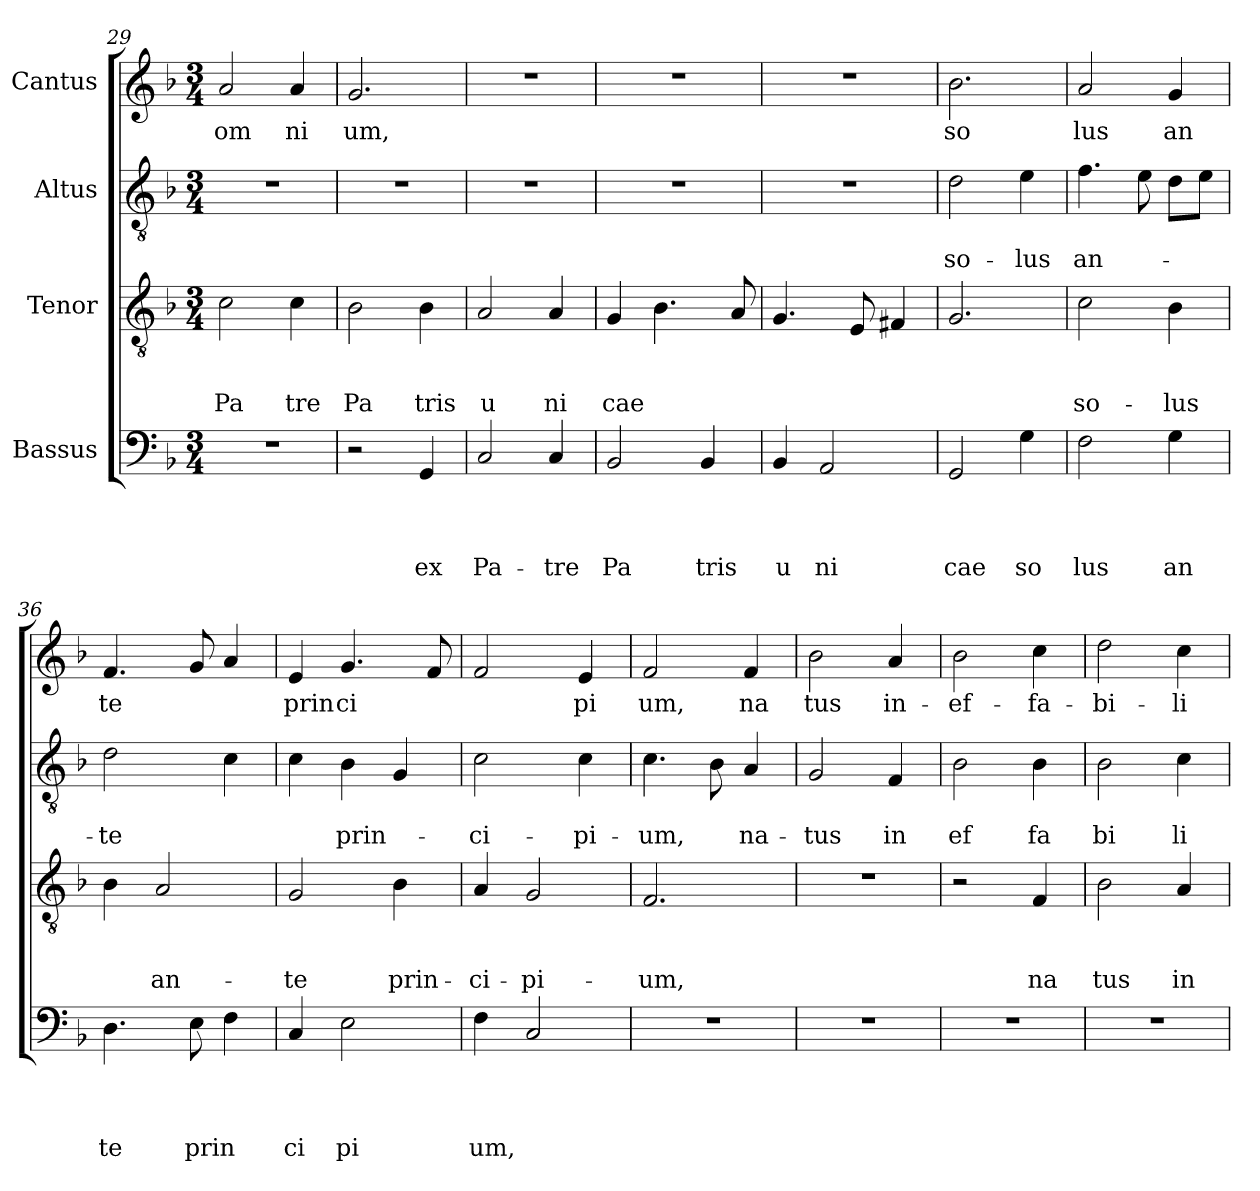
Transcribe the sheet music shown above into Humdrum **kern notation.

**kern	**text	**text	**text	**text	**kern	**text	**text	**text	**kern	**text	**text	**kern	**text
*part4	*part4	*part4	*part4	*part4	*part3	*part3	*part3	*part3	*part2	*part2	*part2	*part1	*part1
*staff4	*staff4	*staff4	*staff4	*staff4	*staff3	*staff3	*staff3	*staff3	*staff2	*staff2	*staff2	*staff1	*staff1
*I"Bassus	*	*	*	*	*I"Tenor	*	*	*	*I"Altus	*	*	*I"Cantus	*
*clefF4	*	*	*	*	*clefGv2	*	*	*	*clefGv2	*	*	*clefG2	*
*k[b-]	*	*	*	*	*k[b-]	*	*	*	*k[b-]	*	*	*k[b-]	*
*F:	*	*	*	*	*F:	*	*	*	*F:	*	*	*F:	*
*M3/4	*	*	*	*	*M3/4	*	*	*	*M3/4	*	*	*M3/4	*
=29	=29	=29	=29	=29	=29	=29	=29	=29	=29	=29	=29	=29	=29
!	!	!	!	!	!	!	!	!LO:LY:b	!	!	!	!	!LO:LY:b
2.r	.	.	.	.	2c\	.	.	Pa	2.r	.	.	2a/	om
!	!	!	!	!	!	!	!	!LO:LY:b	!	!	!	!	!LO:LY:b
.	.	.	.	.	4c\	.	.	tre	.	.	.	4a/	ni
=30	=30	=30	=30	=30	=30	=30	=30	=30	=30	=30	=30	=30	=30
!	!	!	!	!	!	!	!	!LO:LY:b	!	!	!	!	!LO:LY:b
2r	.	.	.	.	2B-\	.	.	Pa	2.r	.	.	2.g/	um,
!	!	!	!	!LO:LY:b	!	!	!	!LO:LY:b	!	!	!	!	!
4GG/	.	.	.	ex	4B-\	.	.	tris	.	.	.	.	.
=31	=31	=31	=31	=31	=31	=31	=31	=31	=31	=31	=31	=31	=31
!	!	!	!	!LO:LY:b	!	!	!	!LO:LY:b	!	!	!	!	!
2C/	.	.	.	Pa-	2A/	.	.	u	2.r	.	.	2.r	.
!	!	!	!	!LO:LY:b	!	!	!	!LO:LY:b	!	!	!	!	!
4C/	.	.	.	-tre	4A/	.	.	ni	.	.	.	.	.
!!LO:PB:g=z
=32	=32	=32	=32	=32	=32	=32	=32	=32	=32	=32	=32	=32	=32
!	!	!	!	!LO:LY:b	!	!	!	!LO:LY:b	!	!	!	!	!
2BB-/	.	.	.	Pa	4G/	.	.	cae	2.r	.	.	2.r	.
.	.	.	.	.	4.B-\	.	.	.	.	.	.	.	.
!	!	!	!	!LO:LY:b	!	!	!	!	!	!	!	!	!
4BB-/	.	.	.	tris	.	.	.	.	.	.	.	.	.
.	.	.	.	.	8A/	.	.	.	.	.	.	.	.
=33	=33	=33	=33	=33	=33	=33	=33	=33	=33	=33	=33	=33	=33
!	!	!	!	!LO:LY:b	!	!	!	!	!	!	!	!	!
4BB-/	.	.	.	u	4.G/	.	.	.	2.r	.	.	2.r	.
!	!	!	!	!LO:LY:b	!	!	!	!	!	!	!	!	!
2AA/	.	.	.	ni	.	.	.	.	.	.	.	.	.
.	.	.	.	.	8E/	.	.	.	.	.	.	.	.
.	.	.	.	.	4F#X/	.	.	.	.	.	.	.	.
=34	=34	=34	=34	=34	=34	=34	=34	=34	=34	=34	=34	=34	=34
!	!	!	!	!LO:LY:b	!	!	!	!	!	!	!LO:LY:b	!	!LO:LY:b
2GG/	.	.	.	cae	2.G/	.	.	.	2d\	.	so-	2.b-\	so
!	!	!	!	!LO:LY:b	!	!	!	!	!	!	!LO:LY:b	!	!
4G\	.	.	.	so	.	.	.	.	4e\	.	-lus	.	.
=35	=35	=35	=35	=35	=35	=35	=35	=35	=35	=35	=35	=35	=35
!	!	!	!	!LO:LY:b	!	!	!	!LO:LY:b	!	!	!LO:LY:b	!	!LO:LY:b
2F\	.	.	.	lus	2c\	.	.	so-	4.f\	.	an-	2a/	lus
.	.	.	.	.	.	.	.	.	8e\	.	.	.	.
!	!	!	!	!LO:LY:b	!	!	!	!LO:LY:b	!	!	!	!	!LO:LY:b
4G\	.	.	.	an	4B-\	.	.	-lus	8d\L	.	.	4g/	an
.	.	.	.	.	.	.	.	.	8e\J	.	.	.	.
=36	=36	=36	=36	=36	=36	=36	=36	=36	=36	=36	=36	=36	=36
!	!	!	!	!LO:LY:b	!	!	!	!	!	!	!LO:LY:b	!	!LO:LY:b
4.D\	.	.	.	te	4B-\	.	.	.	2d\	.	-te	4.f/	te
!	!	!	!	!	!	!	!	!LO:LY:b	!	!	!	!	!
.	.	.	.	.	2A/	.	.	an-	.	.	.	.	.
!	!	!	!	!LO:LY:b	!	!	!	!	!	!	!	!	!
8E\	.	.	.	prin	.	.	.	.	.	.	.	8g/	.
4F\	.	.	.	.	.	.	.	.	4c\	.	.	4a/	.
=37	=37	=37	=37	=37	=37	=37	=37	=37	=37	=37	=37	=37	=37
!	!	!	!	!LO:LY:b	!	!	!	!LO:LY:b	!	!	!	!	!LO:LY:b
4C/	.	.	.	ci	2G/	.	.	-te	4c\	.	.	4e/	prin
!	!	!	!	!LO:LY:b	!	!	!	!	!	!	!LO:LY:b	!	!LO:LY:b
2E\	.	.	.	pi	.	.	.	.	4B-\	.	prin-	4.g/	ci
!	!	!	!	!	!	!	!	!LO:LY:b	!	!	!	!	!
.	.	.	.	.	4B-\	.	.	prin-	4G/	.	.	.	.
.	.	.	.	.	.	.	.	.	.	.	.	8f/	.
=38	=38	=38	=38	=38	=38	=38	=38	=38	=38	=38	=38	=38	=38
!	!	!	!	!LO:LY:b	!	!	!	!LO:LY:b	!	!	!LO:LY:b	!	!
4F\	.	.	.	um,	4A/	.	.	-ci-	2c\	.	-ci-	2f/	.
!	!	!	!	!	!	!	!	!LO:LY:b	!	!	!	!	!
2C/	.	.	.	.	2G/	.	.	-pi-	.	.	.	.	.
!	!	!	!	!	!	!	!	!	!	!	!LO:LY:b	!	!LO:LY:b
.	.	.	.	.	.	.	.	.	4c\	.	-pi-	4e/	pi
=39	=39	=39	=39	=39	=39	=39	=39	=39	=39	=39	=39	=39	=39
!	!	!	!	!	!	!	!	!LO:LY:b	!	!	!LO:LY:b	!	!LO:LY:b
2.r	.	.	.	.	2.F/	.	.	-um,	4.c\	.	-um,	2f/	um,
.	.	.	.	.	.	.	.	.	8B-\	.	.	.	.
!	!	!	!	!	!	!	!	!	!	!	!LO:LY:b	!	!LO:LY:b
.	.	.	.	.	.	.	.	.	4A/	.	na-	4f/	na
!!LO:LB:g=z
=40	=40	=40	=40	=40	=40	=40	=40	=40	=40	=40	=40	=40	=40
!	!	!	!	!	!	!	!	!	!	!	!LO:LY:b	!	!LO:LY:b
2.r	.	.	.	.	2.r	.	.	.	2G/	.	-tus	2b-\	tus
!	!	!	!	!	!	!	!	!	!	!	!LO:LY:b	!	!LO:LY:b
.	.	.	.	.	.	.	.	.	4F/	.	in	4a/	in-
=41	=41	=41	=41	=41	=41	=41	=41	=41	=41	=41	=41	=41	=41
!	!	!	!	!	!	!	!	!	!	!	!LO:LY:b	!	!LO:LY:b
2.r	.	.	.	.	2r	.	.	.	2B-\	.	ef	2b-\	-ef-
!	!	!	!	!	!	!	!	!LO:LY:b	!	!	!LO:LY:b	!	!LO:LY:b
.	.	.	.	.	4F/	.	.	na	4B-\	.	fa	4cc\	-fa-
=42	=42	=42	=42	=42	=42	=42	=42	=42	=42	=42	=42	=42	=42
!	!	!	!	!	!	!	!	!LO:LY:b	!	!	!LO:LY:b	!	!LO:LY:b
2.r	.	.	.	.	2B-\	.	.	tus	2B-\	.	bi	2dd\	-bi-
!	!	!	!	!	!	!	!	!LO:LY:b	!	!	!LO:LY:b	!	!LO:LY:b
.	.	.	.	.	4A/	.	.	in	4c\	.	li	4cc\	-li-
=	=	=	=	=	=	=	=	=	=	=	=	=	=
*-	*-	*-	*-	*-	*-	*-	*-	*-	*-	*-	*-	*-	*-
